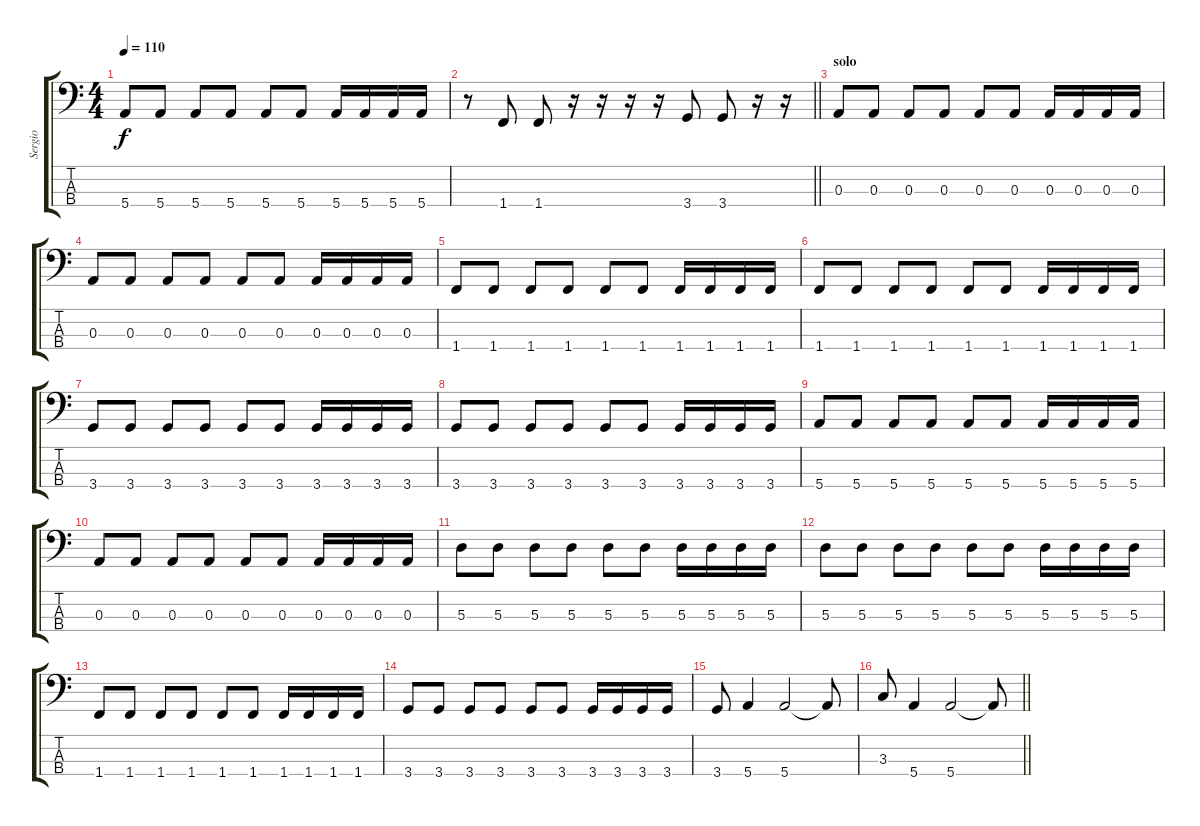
\track ("Sergio" "Sergio") {instrument electricbassfinger}
\staff {score tabs}
\tuning (G2 D2 A1 E1) {hide}
\ts (4 4)
\tempo 110
\clef f4
\ks c
5.4.8{dy f} 5.4.8 5.4.8 5.4.8 5.4.8 5.4.8 5.4.16 5.4.16 5.4.16 5.4.16 |
\barLineRight lightlight
r.8 1.4.8 1.4.8 r.16 r.16 r.16 r.16 3.4.8 3.4.8 r.16 r.16 |
\section ("" "solo")
0.3.8 0.3.8 0.3.8 0.3.8 0.3.8 0.3.8 0.3.16 0.3.16 0.3.16 0.3.16 |
0.3.8 0.3.8 0.3.8 0.3.8 0.3.8 0.3.8 0.3.16 0.3.16 0.3.16 0.3.16 |
1.4.8 1.4.8 1.4.8 1.4.8 1.4.8 1.4.8 1.4.16 1.4.16 1.4.16 1.4.16 |
1.4.8 1.4.8 1.4.8 1.4.8 1.4.8 1.4.8 1.4.16 1.4.16 1.4.16 1.4.16 |
3.4.8 3.4.8 3.4.8 3.4.8 3.4.8 3.4.8 3.4.16 3.4.16 3.4.16 3.4.16 |
3.4.8 3.4.8 3.4.8 3.4.8 3.4.8 3.4.8 3.4.16 3.4.16 3.4.16 3.4.16 |
5.4.8 5.4.8 5.4.8 5.4.8 5.4.8 5.4.8 5.4.16 5.4.16 5.4.16 5.4.16 |
0.3.8 0.3.8 0.3.8 0.3.8 0.3.8 0.3.8 0.3.16 0.3.16 0.3.16 0.3.16 |
5.3.8 5.3.8 5.3.8 5.3.8 5.3.8 5.3.8 5.3.16 5.3.16 5.3.16 5.3.16 |
5.3.8 5.3.8 5.3.8 5.3.8 5.3.8 5.3.8 5.3.16 5.3.16 5.3.16 5.3.16 |
1.4.8 1.4.8 1.4.8 1.4.8 1.4.8 1.4.8 1.4.16 1.4.16 1.4.16 1.4.16 |
3.4.8 3.4.8 3.4.8 3.4.8 3.4.8 3.4.8 3.4.16 3.4.16 3.4.16 3.4.16 |
3.4.8 5.4.4 5.4.2 5.4{t}.8 |
\barLineRight lightlight
3.3.8 5.4.4 5.4.2 5.4{t}.8
